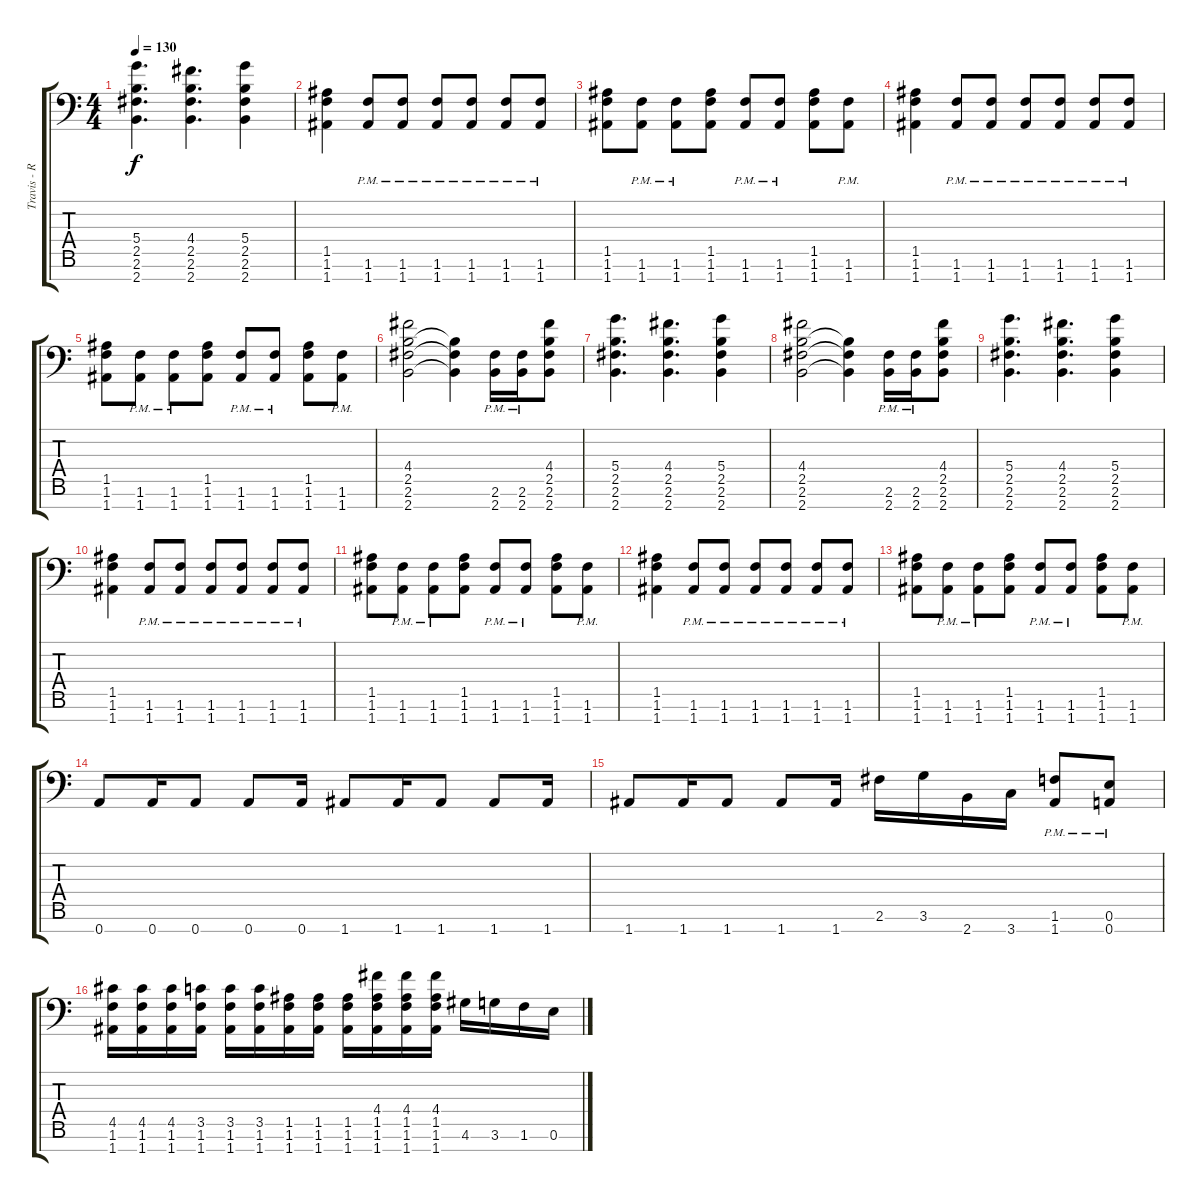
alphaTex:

\track ("Travis - Rhythm" "Travis - R") {instrument distortionguitar}
\staff {score tabs}
\tuning (E4 B3 G3 D3 A2 E2 A1) {hide}
\ts (4 4)
\tempo 130
\clef f4
\ks c
(5.4 2.5 2.6 2.7).4{d dy f} (4.4 2.5 2.6 2.7).4{d} (5.4 2.5 2.6 2.7).4 |
(1.5 1.6 1.7).4 (1.6{pm} 1.7{pm}).8 (1.6{pm} 1.7{pm}).8 (1.6{pm} 1.7{pm}).8 (1.6{pm} 1.7{pm}).8 (1.6{pm} 1.7{pm}).8 (1.6{pm} 1.7{pm}).8 |
(1.5 1.6 1.7).8 (1.6{pm} 1.7{pm}).8 (1.6{pm} 1.7{pm}).8 (1.5 1.6 1.7).8 (1.6{pm} 1.7{pm}).8 (1.6{pm} 1.7{pm}).8 (1.5 1.6 1.7).8 (1.6{pm} 1.7{pm}).8 |
(1.5 1.6 1.7).4 (1.6{pm} 1.7{pm}).8 (1.6{pm} 1.7{pm}).8 (1.6{pm} 1.7{pm}).8 (1.6{pm} 1.7{pm}).8 (1.6{pm} 1.7{pm}).8 (1.6{pm} 1.7{pm}).8 |
(1.5 1.6 1.7).8 (1.6{pm} 1.7{pm}).8 (1.6{pm} 1.7{pm}).8 (1.5 1.6 1.7).8 (1.6{pm} 1.7{pm}).8 (1.6{pm} 1.7{pm}).8 (1.5 1.6 1.7).8 (1.6{pm} 1.7{pm}).8 |
(4.4 2.5 2.6 2.7).2 (2.5{t} 2.6{t} 2.7{t}).4 (2.6{pm} 2.7{pm}).16 (2.6{pm} 2.7{pm}).16 (4.4 2.5 2.6 2.7).8 |
(5.4 2.5 2.6 2.7).4{d} (4.4 2.5 2.6 2.7).4{d} (5.4 2.5 2.6 2.7).4 |
(4.4 2.5 2.6 2.7).2 (2.5{t} 2.6{t} 2.7{t}).4 (2.6{pm} 2.7{pm}).16 (2.6{pm} 2.7{pm}).16 (4.4 2.5 2.6 2.7).8 |
(5.4 2.5 2.6 2.7).4{d} (4.4 2.5 2.6 2.7).4{d} (5.4 2.5 2.6 2.7).4 |
(1.5 1.6 1.7).4 (1.6{pm} 1.7{pm}).8 (1.6{pm} 1.7{pm}).8 (1.6{pm} 1.7{pm}).8 (1.6{pm} 1.7{pm}).8 (1.6{pm} 1.7{pm}).8 (1.6{pm} 1.7{pm}).8 |
(1.5 1.6 1.7).8 (1.6{pm} 1.7{pm}).8 (1.6{pm} 1.7{pm}).8 (1.5 1.6 1.7).8 (1.6{pm} 1.7{pm}).8 (1.6{pm} 1.7{pm}).8 (1.5 1.6 1.7).8 (1.6{pm} 1.7{pm}).8 |
(1.5 1.6 1.7).4 (1.6{pm} 1.7{pm}).8 (1.6{pm} 1.7{pm}).8 (1.6{pm} 1.7{pm}).8 (1.6{pm} 1.7{pm}).8 (1.6{pm} 1.7{pm}).8 (1.6{pm} 1.7{pm}).8 |
(1.5 1.6 1.7).8 (1.6{pm} 1.7{pm}).8 (1.6{pm} 1.7{pm}).8 (1.5 1.6 1.7).8 (1.6{pm} 1.7{pm}).8 (1.6{pm} 1.7{pm}).8 (1.5 1.6 1.7).8 (1.6{pm} 1.7{pm}).8 |
0.7.8 0.7.16 0.7.8 0.7.8 0.7.16 1.7.8 1.7.16 1.7.8 1.7.8 1.7.16 |
1.7.8 1.7.16 1.7.8 1.7.8 1.7.16 2.6.16 3.6.16 2.7.16 3.7.16 (1.6{pm} 1.7{pm}).8 (0.6{pm} 0.7{pm}).8 |
(4.5 1.6 1.7).16 (4.5 1.6 1.7).16 (4.5 1.6 1.7).16 (3.5 1.6 1.7).16 (3.5 1.6 1.7).16 (3.5 1.6 1.7).16 (1.5 1.6 1.7).16 (1.5 1.6 1.7).16 (1.5 1.6 1.7).16 (4.4 1.5 1.6 1.7).16 (4.4 1.5 1.6 1.7).16 (4.4 1.5 1.6 1.7).16 4.6.16 3.6.16 1.6.16 0.6.16
